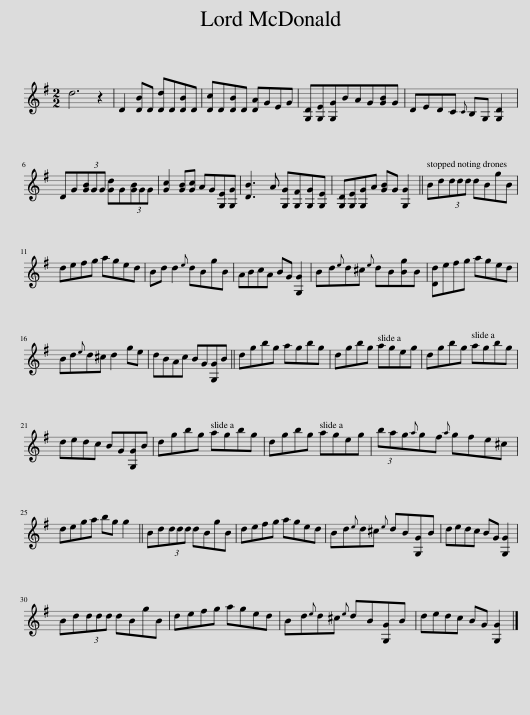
X:1
L:1/8
M:2/2
I:linebreak $
K:G
V:1 treble
V:1
 d6 z2 | D2 [DB]D [Dd]D[DB]D | [Dc]D[DB]D [DA]GEG | [G,D][G,E][G,G]BAG[GB]G | DEDC{C} B,G, [G,D]2 |$ %5
 DG(3[GB]GG [Gd]G(3[GB]GG | [Gc]2 [GB][Gc] AG[G,E][G,G] | [DB]3 A [G,G][G,F][G,G][G,E] | [G,D][G,E][G,G]A [GB]G [G,G]2 || Bd(3ddd dBgB |$ %10
 defg aged | Bd d2{e} dBgB | ABcA BG [G,G]2 | Bd{e}d^c{e} dB[Bg]B | [Dd]efg aged |$ %15
 Bd{e}d^c d2 ge | dBAc BG[G,G]B || dgbg agbg | dgbg ageg | dgbg agbg |$ %20
 dedc BG[G,G]B | dgbg agbg | dgbg ageg | (3bag{a}gf{a} gfe^c |$ dega bg g2 || %25
 Bd(3ddd dBgB | defg aged | Bd{e}d^c{e} dB[G,G]B | dedc BG [G,G]2 |$ Bd(3ddd dBgB | %30
 defg aged | Bd{e}d^c{e} dB[G,G]B | dedc BG [G,G]2 |] %33
